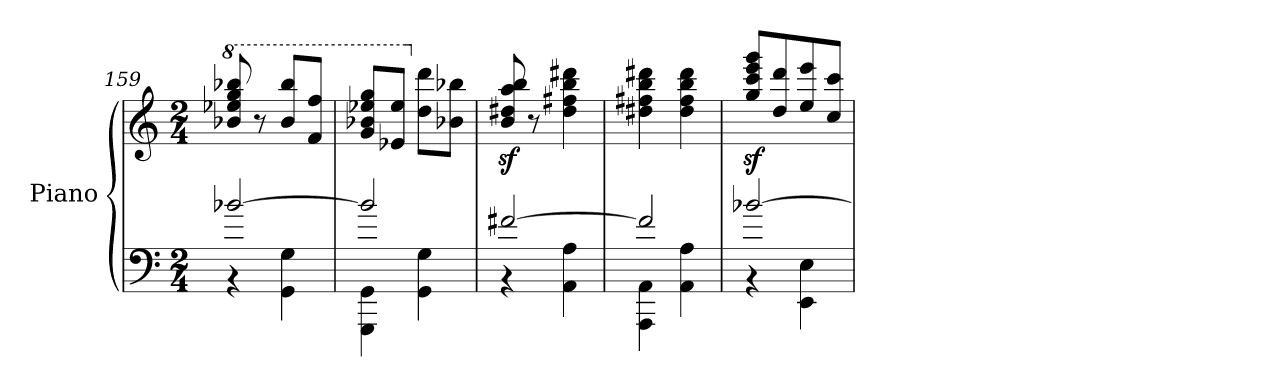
**kern	**kern
*part1	*part1
*staff2	*staff1
*I"Piano	*
*I'Pno.	*
!!LO:LB:g=z
*clefF4	*clefG2
*k[]	*k[]
*M2/4	*M2/4
=159	=159
*^	*
*	*	*8va
[2b-X/	4r	8bb-X/ 8eee-X/ 8ggg/ 8bbb-X/
.	.	8r
.	4GG\ 4G\	8bb-/ 8bbb-/L
.	.	8ff/ 8fff/J
=160	=160	=160
2b-/]	4GGG\ 4GG\	8gg/ 8bb-X/ 8eee-X/ 8ggg/L
.	.	8ee-X/ 8eee-/J
*	*	*X8va
.	4GG\ 4G\	8dd\ 8ddd\L
.	.	8b-X\ 8bb-\J
=161	=161	=161
[2f#X/	4r	8b/z< 8dd#X/z< 8aa/z< 8bb/z<
.	.	8r
.	4AA\ 4A\	4dd#\ 4ff#X\ 4bb\ 4ddd#X\
=162	=162	=162
2f#/]	4AAA\ 4AA\	4dd#X\ 4ff#X\ 4bb\ 4ddd#X\
.	4AA\ 4A\	4dd#\ 4ff#\ 4bb\ 4ddd#\
=163	=163	=163
[2b-X/	4r	8gg/z< 8ccc/z< 8eee/z< 8ggg/z<L
.	.	8dd/ 8ddd/
.	4EE\ 4E\	8ee/ 8eee/
.	.	8cc/ 8ccc/J
*v	*v	*
=	=
*-	*-
